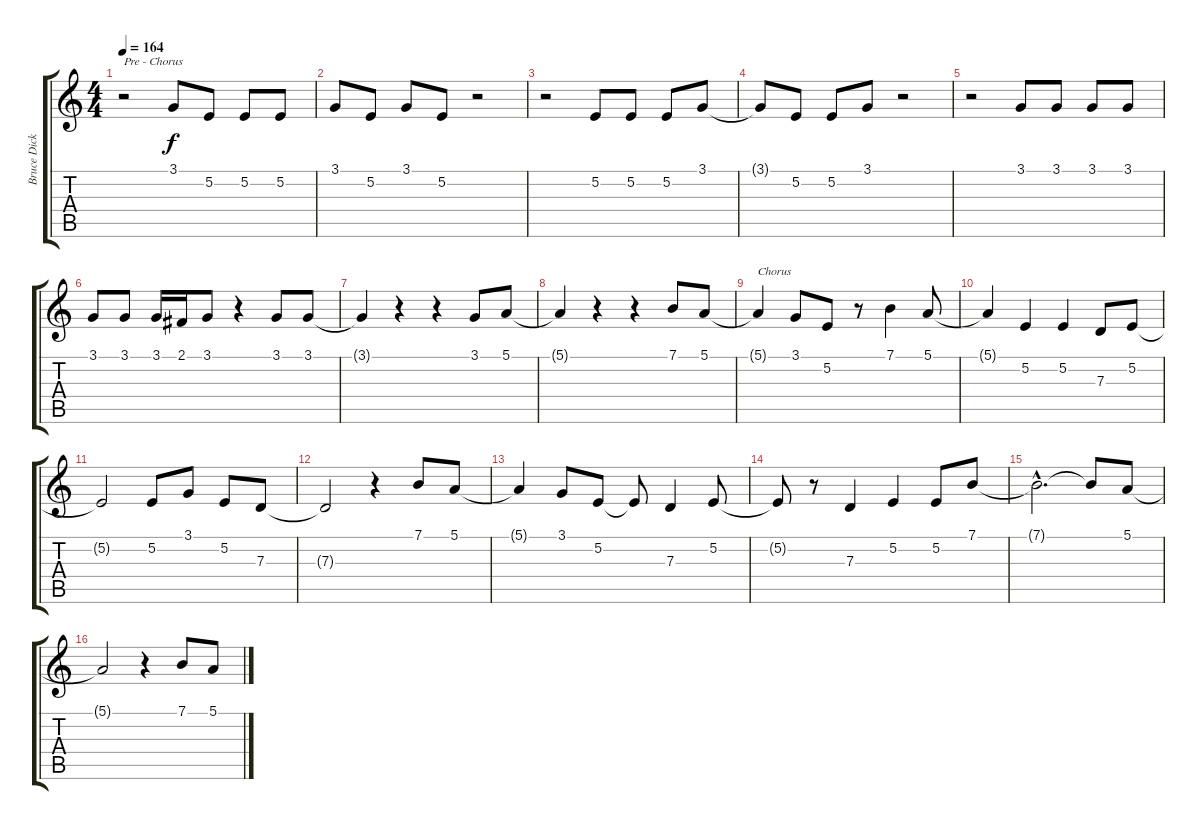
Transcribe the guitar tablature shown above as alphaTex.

\track ("Bruce Dickinson (Voice)" "Bruce Dick") {instrument cello}
\staff {score tabs}
\tuning (E4 B3 G3 D3 A2 E2) {hide}
\ts (4 4)
\tempo 164
\clef g2
\ks c
r.2{txt "Pre - Chorus" dy f} 3.1.8 5.2.8 5.2.8 5.2.8 |
3.1.8 5.2.8 3.1.8 5.2.8 r.2 |
r.2 5.2.8 5.2.8 5.2.8 3.1.8 |
3.1{t}.8 5.2.8 5.2.8 3.1.8 r.2 |
r.2 3.1.8 3.1.8 3.1.8 3.1.8 |
3.1.8 3.1.8 3.1.16 2.1.16 3.1.8 r.4 3.1.8 3.1.8 |
3.1{t}.4 r.4 r.4 3.1.8 5.1.8 |
5.1{t}.4 r.4 r.4 7.1.8 5.1.8 |
5.1{t}.4{txt "Chorus"} 3.1.8 5.2.8 r.8 7.1.4 5.1.8 |
5.1{t}.4 5.2.4 5.2.4 7.3.8 5.2.8 |
5.2{t}.2 5.2.8 3.1.8 5.2.8 7.3.8 |
7.3{t}.2 r.4 7.1.8 5.1.8 |
5.1{t}.4 3.1.8 5.2.8 5.2{t}.8 7.3.4 5.2.8 |
5.2{t}.8 r.8 7.3.4 5.2.4 5.2.8 7.1.8 |
7.1{hac t}.2{d} 7.1{t}.8 5.1.8 |
5.1{t}.2 r.4 7.1.8 5.1.8
